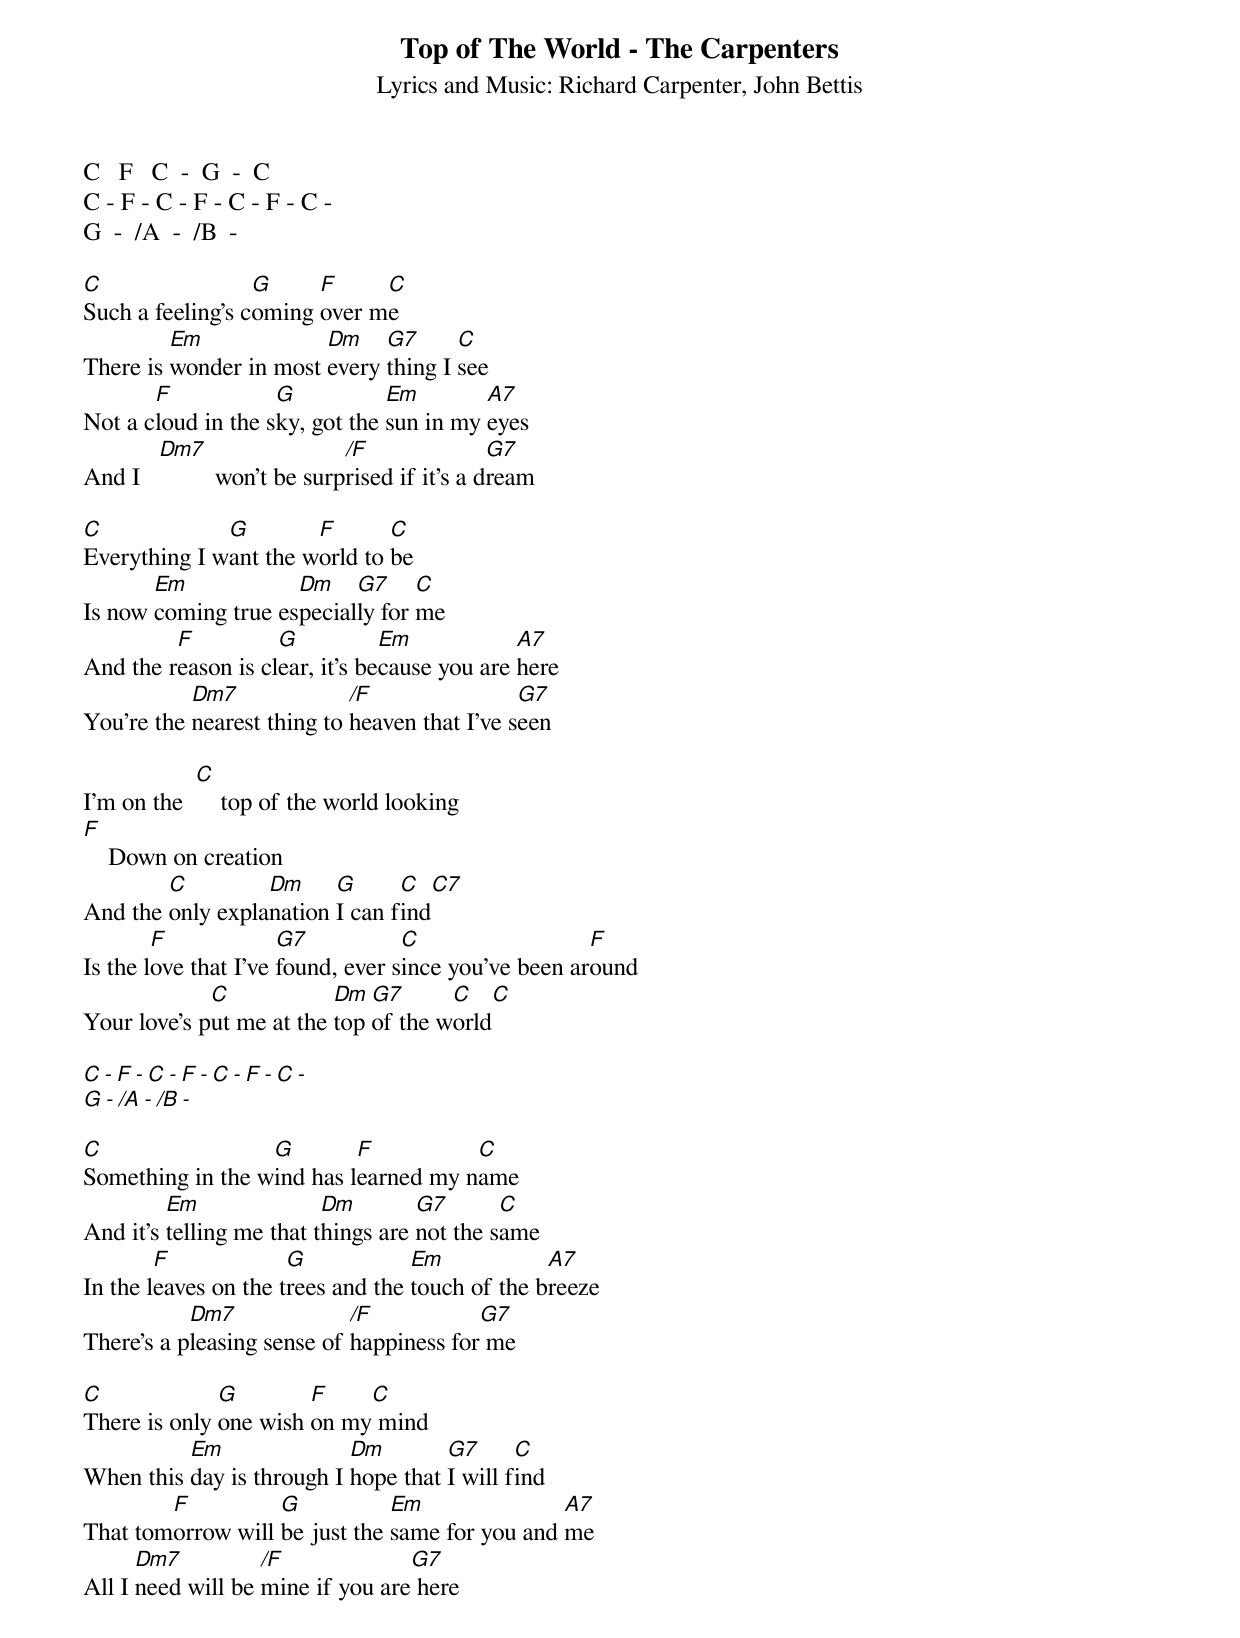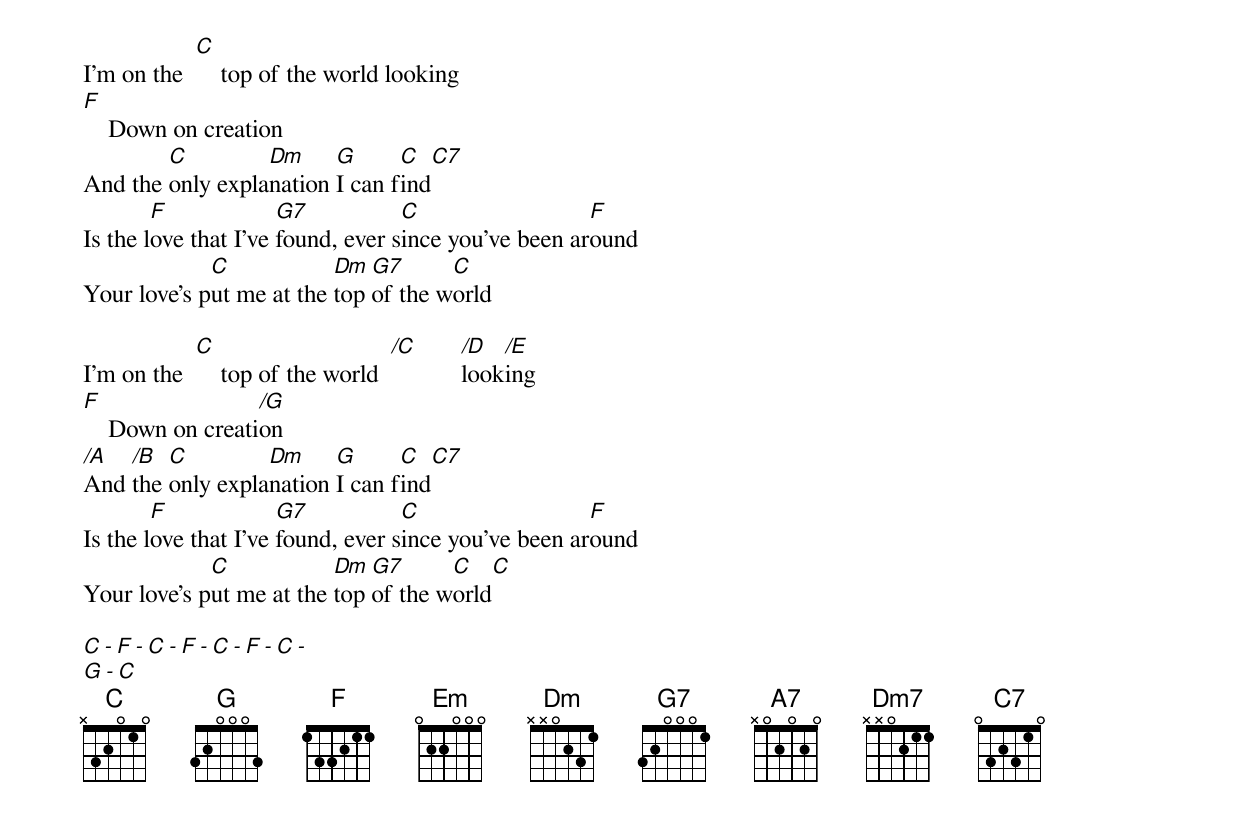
Top of The World - The Carpenters
Lyrics and Music: Richard Carpenter, John Bettis

C   F   C  -  G  -  C
C - F - C - F - C - F - C -
G  -  /A  -  /B  -

C                 G     F     C
Such a feeling's coming over me
         Em             Dm    G7      C
There is wonder in most every thing I see
       F            G           Em        A7
Not a cloud in the sky, got the sun in my eyes
        Dm7                   /F               G7
And I            won't be surprised if it's a dream

C             G        F       C
Everything I want the world to be
       Em            Dm    G7     C
Is now coming true especially for me
         F          G           Em            A7
And the reason is clear, it's because you are here
           Dm7              /F                G7
You're the nearest thing to heaven that I've seen

            C
I'm on the      top of the world looking
F
    Down on creation
        C         Dm     G      C     C7
And the only explanation I can find
        F             G7           C                  F
Is the love that I've found, ever since you've been around
             C            Dm  G7      C      C
Your love's put me at the top of the world

C - F - C - F - C - F - C -
G  -  /A  -  /B  -

C                 G        F          C
Something in the wind has learned my name
         Em               Dm        G7       C
And it's telling me that things are not the same
        F             G            Em            A7
In the leaves on the trees and the touch of the breeze
           Dm7              /F           G7
There's a pleasing sense of happiness for me

C             G        F    C
There is only one wish on my mind
          Em               Dm        G7      C
When this day is through I hope that I will find
        F          G           Em               A7
That tomorrow will be just the same for you and me
      Dm7          /F             G7
All I need will be mine if you are here

            C
I'm on the      top of the world looking
F
    Down on creation
        C         Dm     G      C     C7
And the only explanation I can find
        F             G7           C                  F
Is the love that I've found, ever since you've been around
             C            Dm  G7      C
Your love's put me at the top of the world

{Drums stop}
            C                     /C     /D  /E
I'm on the      top of the world         looking
F                 /G
    Down on creation
{Drums come back}
/A  /B  C         Dm     G      C     C7
And the only explanation I can find
        F             G7           C                  F
Is the love that I've found, ever since you've been around
             C            Dm  G7      C      C
Your love's put me at the top of the world

C - F - C - F - C - F - C -
G  -  C
